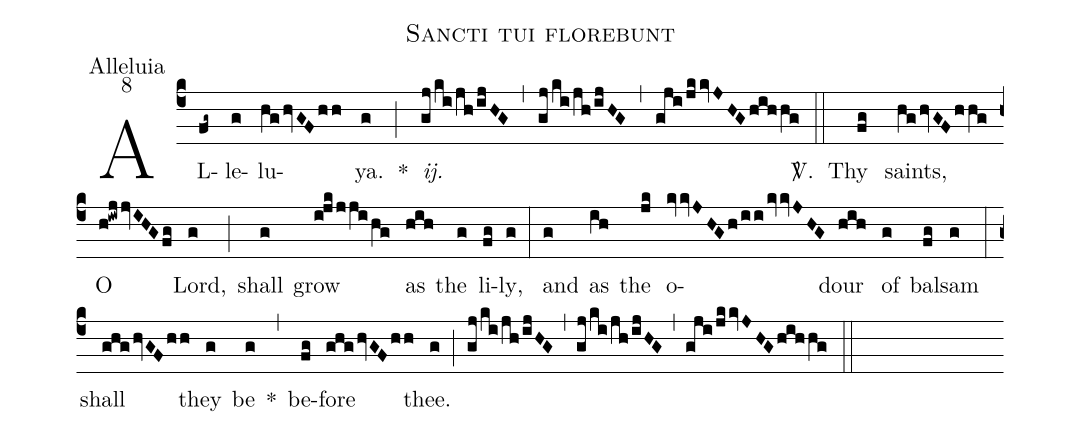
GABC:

name:Sancti tui florebunt;
office-part:Alleluia;
mode:8;
%%
(c4) AL(fg~)le(g)lu(hg/hvGFhh)ya.(g) *(;) <i>ij.</i>(gj/ki/jh/ijHG) (,) (gj/ki/jh/ijHG) (,) (gji/jkkvJHG/hihhg) <sp>V/</sp>.(::) Thy(fg) saints,(hg/hvGF/hhg) O(h!iwjjvIHGfg) Lord,(g) (;) shall(g) grow(i!jk/jji/hg) as(hih) the(g) li(fg)ly,(g) (:) and(g) as(ih) the(jk) o(kvvJHG/h/ii/kvvJHG)dour(hih) of(g) bal(fg)sam(g) (:) shall(ghg/hvGFhh) they(g) be(g) *(,) be(fg)fore(ghg/hvGFhh) thee.(g) (;) (gj/ki/jh/ijHG) (,) (gj/ki/jh/ijHG) (,) (gji/jkkvJHG/hihhg) (::)
